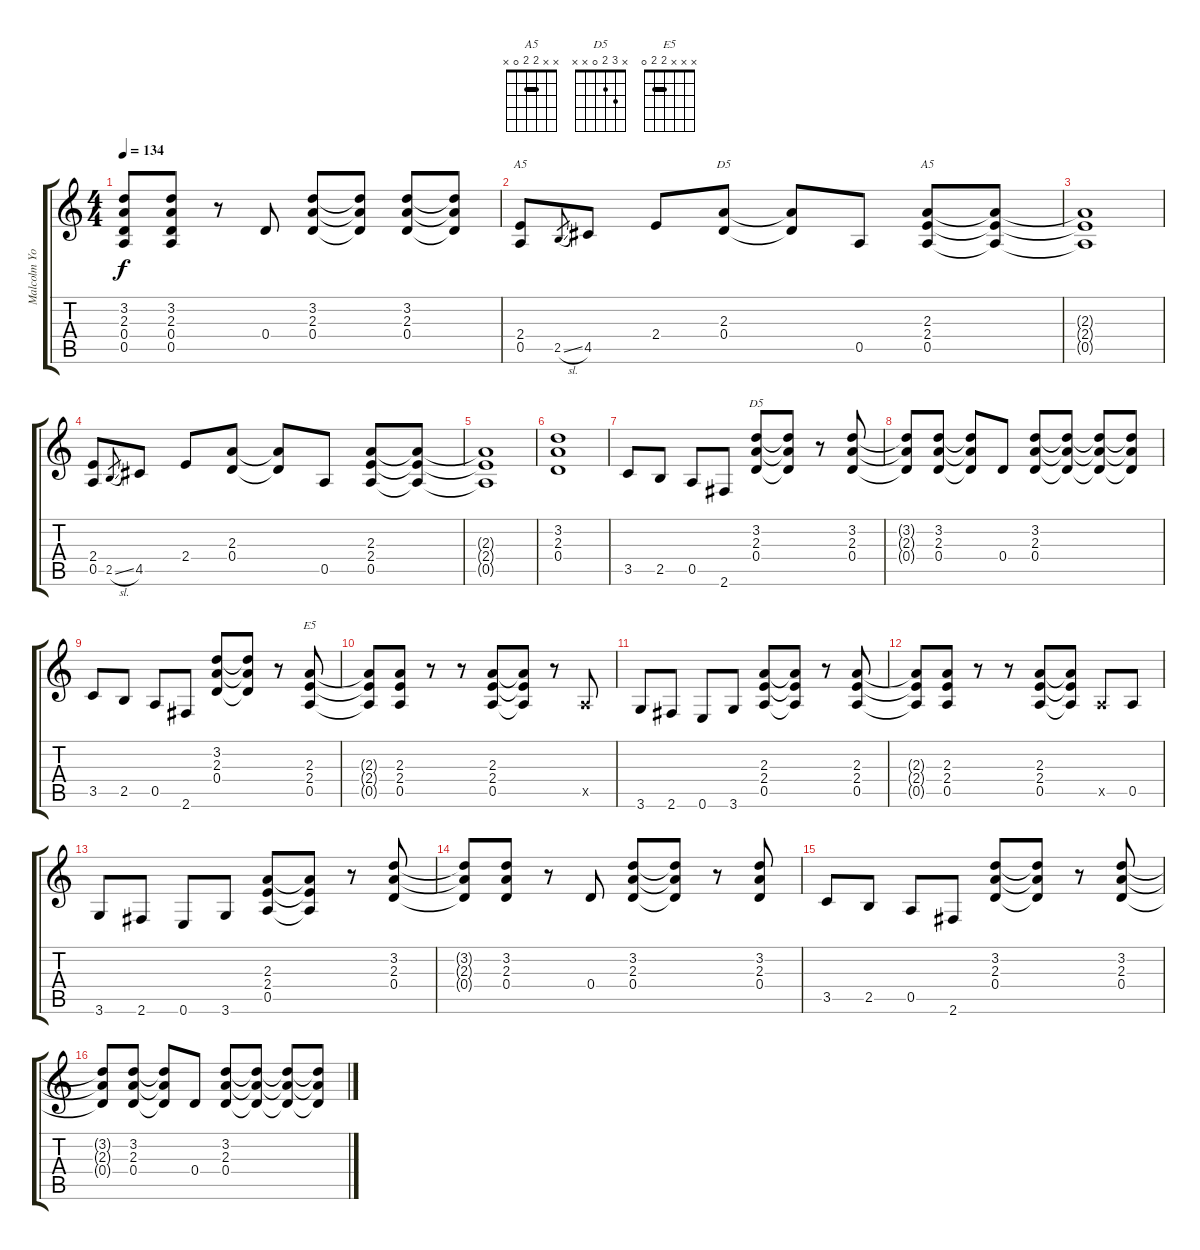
\track ("Malcolm Young " "Malcolm Yo") {instrument overdrivenguitar}
\staff {score tabs}
\tuning (E4 B3 G3 D3 A2 E2) {hide}
\chord ("A5" x x x 2 0 x)
\chord ("D5" x x 2 0 x x)
\chord ("A5" x x 2 2 0 x) {barre 2}
\chord ("D5" x 3 2 0 x x)
\chord ("E5" x x x 2 2 0) {barre 2}
\ts (4 4)
\tempo 134
\clef g2
\ks c
(3.2{t} 2.3{t} 0.4{t} 0.5{t}).8{dy f} (3.2 2.3 0.4 0.5).8 r.8 0.4.8 (3.2 2.3 0.4).8 (3.2{t} 2.3{t} 0.4{t}).8 (3.2 2.3 0.4).8 (3.2{t} 2.3{t} 0.4{t}).8 |
(2.4 0.5).8{ch "A5"} 2.5{sl}.8{gr} 4.5.8 2.4.8 (2.3 0.4).8{ch "D5"} (2.3{t} 0.4{t}).8 0.5.8 (2.3 2.4 0.5).8{ch "A5"} (2.3{t} 2.4{t} 0.5{t}).8 |
(2.3{t} 2.4{t} 0.5{t}).1 |
(2.4 0.5).8 2.5{sl}.8{gr} 4.5.8 2.4.8 (2.3 0.4).8 (2.3{t} 0.4{t}).8 0.5.8 (2.3 2.4 0.5).8 (2.3{t} 2.4{t} 0.5{t}).8 |
(2.3{t} 2.4{t} 0.5{t}).1 |
(3.2 2.3 0.4).1 |
3.5.8 2.5.8 0.5.8 2.6.8 (3.2 2.3 0.4).8{ch "D5"} (3.2{t} 2.3{t} 0.4{t}).8 r.8 (3.2 2.3 0.4).8 |
(3.2{t} 2.3{t} 0.4{t}).8 (3.2 2.3 0.4).8 (3.2{t} 2.3{t} 0.4{t}).8 0.4.8 (3.2 2.3 0.4).8 (3.2{t} 2.3{t} 0.4{t}).8 (3.2{t} 2.3{t} 0.4{t}).8 (3.2{t} 2.3{t} 0.4{t}).8 |
3.5.8 2.5.8 0.5.8 2.6.8 (3.2 2.3 0.4).8 (3.2{t} 2.3{t} 0.4{t}).8 r.8 (2.3 2.4 0.5).8{ch "E5"} |
(2.3{t} 2.4{t} 0.5{t}).8 (2.3 2.4 0.5).8 r.8 r.8 (2.3 2.4 0.5).8 (2.3{t} 2.4{t} 0.5{t}).8 r.8 0.5{x}.8 |
3.6.8 2.6.8 0.6.8 3.6.8 (2.3 2.4 0.5).8 (2.3{t} 2.4{t} 0.5{t}).8 r.8 (2.3 2.4 0.5).8 |
(2.3{t} 2.4{t} 0.5{t}).8 (2.3 2.4 0.5).8 r.8 r.8 (2.3 2.4 0.5).8 (2.3{t} 2.4{t} 0.5{t}).8 0.5{x}.8 0.5.8 |
3.6.8 2.6.8 0.6.8 3.6.8 (2.3 2.4 0.5).8 (2.3{t} 2.4{t} 0.5{t}).8 r.8 (3.2 2.3 0.4).8 |
(3.2{t} 2.3{t} 0.4{t}).8 (3.2 2.3 0.4).8 r.8 0.4.8 (3.2 2.3 0.4).8 (3.2{t} 2.3{t} 0.4{t}).8 r.8 (3.2 2.3 0.4).8 |
3.5.8 2.5.8 0.5.8 2.6.8 (3.2 2.3 0.4).8 (3.2{t} 2.3{t} 0.4{t}).8 r.8 (3.2 2.3 0.4).8 |
(3.2{t} 2.3{t} 0.4{t}).8 (3.2 2.3 0.4).8 (3.2{t} 2.3{t} 0.4{t}).8 0.4.8 (3.2 2.3 0.4).8 (3.2{t} 2.3{t} 0.4{t}).8 (3.2{t} 2.3{t} 0.4{t}).8 (3.2{t} 2.3{t} 0.4{t}).8
